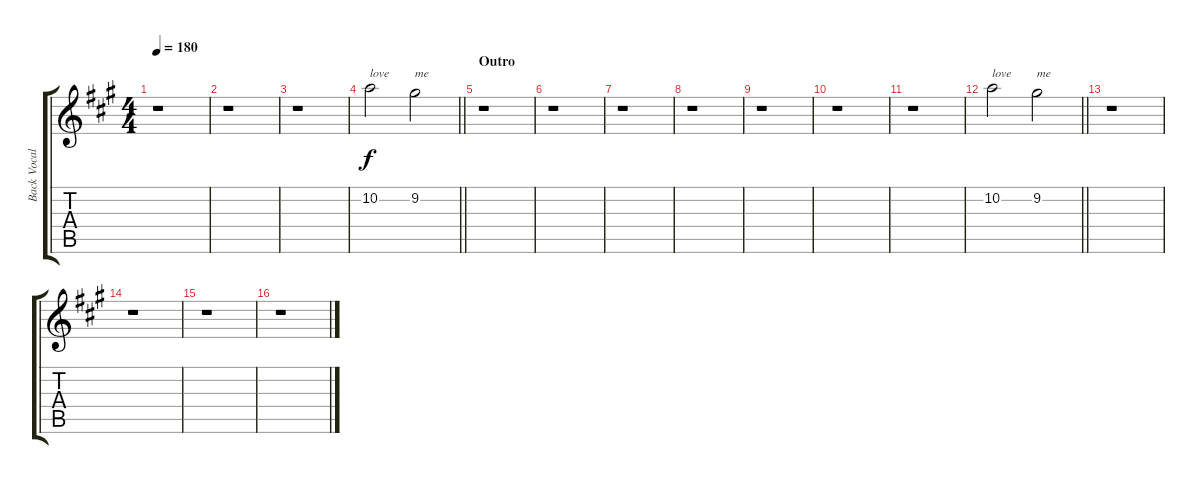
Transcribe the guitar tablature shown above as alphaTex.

\track ("Back Vocal (Brad Walst)" "Back Vocal") {instrument overdrivenguitar}
\staff {score tabs}
\tuning (E4 B3 G3 D3 A2 D2) {hide}
\ts (4 4)
\tempo 180
\clef g2
\ks f#minor
r.1{dy f} |
r.1 |
r.1 |
\barLineRight lightlight
10.2.2{txt "love"} 9.2.2{txt "me"} |
\section ("" "Outro")
r.1 |
r.1 |
r.1 |
r.1 |
r.1 |
r.1 |
r.1 |
\barLineRight lightlight
10.2.2{txt "love"} 9.2.2{txt "me"} |
r.1 |
r.1 |
r.1 |
r.1
